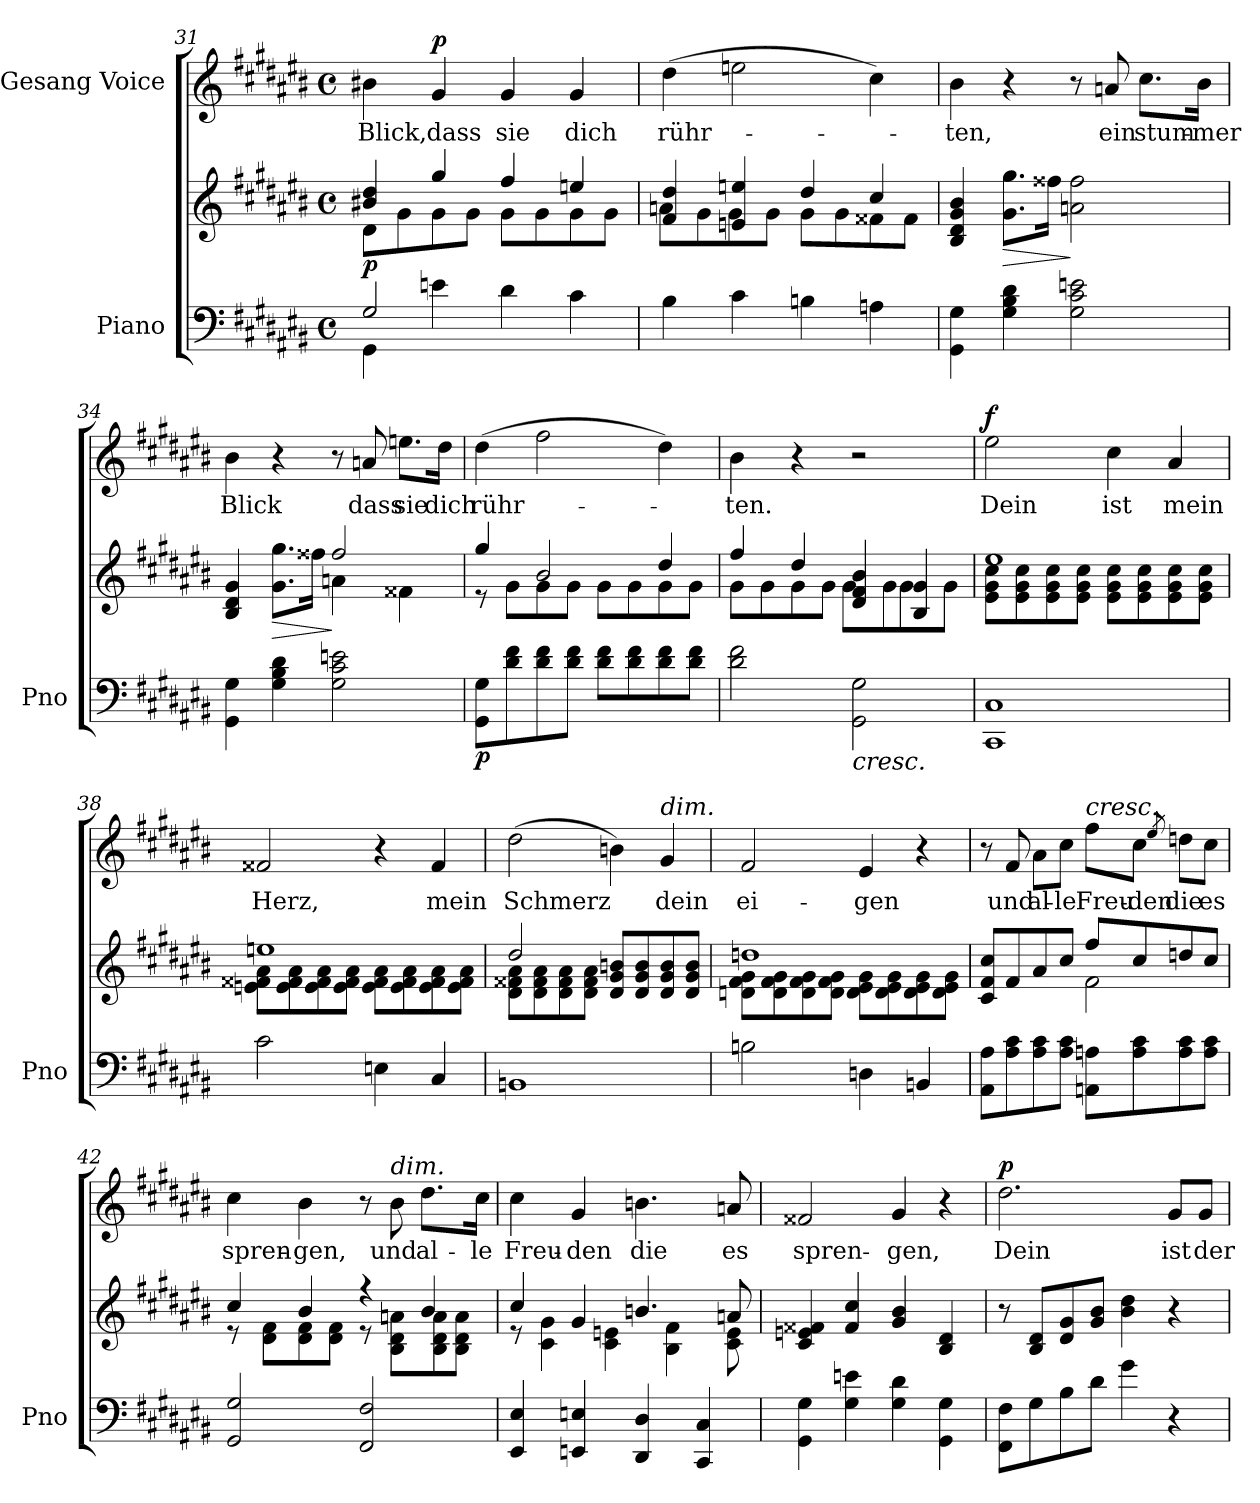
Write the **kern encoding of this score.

**kern	**kern	**dynam	**kern	**text	**dynam
*part2	*part2	*part2	*part1	*part1	*part1
*staff3	*staff2	*staff2/3	*staff1	*staff1	*staff1
*I"Piano	*	*	*I"Gesang Voice	*	*
*I'Pno	*	*	*	*	*
*clefF4	*clefG2	*	*clefG2	*	*
*k[f#c#g#d#a#e#b#]	*k[f#c#g#d#a#e#b#]	*	*k[f#c#g#d#a#e#b#]	*	*
*M4/4	*M4/4	*	*M4/4	*	*
*met(c)	*met(c)	*	*met(c)	*	*
=31	=31	=31	=31	=31	=31
*^	*^	*	*	*	*
!	!	!	!	!LO:DY:b	!	!	!
2G#/	4GG#\	4b#X/ 4dd#/	8d#\L	p	4b#X\	Blick,	.
.	.	.	8g#\	.	.	.	.
!	!	!	!	!	!	!	!LO:DY:a
.	4en\	4gg#/	8g#\	.	4g#/	dass	p
.	.	.	8g#\J	.	.	.	.
2ryy	4d#\	4ff#/	8g#\L	.	4g#/	sie	.
.	.	.	8g#\	.	.	.	.
.	4c#\	4een/	8g#\	.	4g#/	dich	.
.	.	.	8g#\J	.	.	.	.
*v	*v	*	*	*	*	*	*
=32	=32	=32	=32	=32	=32	=32
4B#\	4f#/ 4dd#/	8an\L	.	(4dd#\	rühr-	.
.	.	8g#\	.	.	.	.
4c#\	4en/ 4een/	8g#\	.	2een\	.	.
.	.	8g#\J	.	.	.	.
4Bn\	4dd#/	8g#\L	.	.	.	.
.	.	8g#\	.	.	.	.
4An\	4cc#/	8f##X\	.	4cc#\)	.	.
.	.	8f##\J	.	.	.	.
*	*v	*v	*	*	*	*
=33	=33	=33	=33	=33	=33
4GG#\ 4G#\	4B#/ 4d#/ 4g#/ 4b#/	.	4b#\	-ten,	.
!	!	!LO:HP:b	!	!	!
4G#\ 4B#\ 4d#\	8.g#\ 8.gg#\L	>	4r	.	.
.	16ff##X\Jk	.	.	.	.
2G#\ 2c#\ 2en\	2an\ 2ff##\	]	8r	.	.
.	.	.	8an/	ein	.
.	.	.	8.cc#\L	stum-	.
.	.	.	16b#\Jk	-mer	.
=34	=34	=34	=34	=34	=34
*	*^	*	*	*	*
4GG#\ 4G#\	4B#/ 4d#/ 4g#/	2ryy	.	4b#\	Blick	.
!	!	!	!LO:HP:b	!	!	!
4G#\ 4B#\ 4d#\	8.g#\ 8.gg#\L	.	>	4r	.	.
.	16ff##X\Jk	.	.	.	.	.
2G#\ 2c#\ 2en\	2ff##/	4an\	]	8r	.	.
.	.	.	.	8an/	dass	.
.	.	4f##X\	.	8.een\L	sie	.
.	.	.	.	16dd#\Jk	dich	.
=35	=35	=35	=35	=35	=35	=35
!	!	!	!LO:DY:b=2	!	!	!
8GG#\ 8G#\L	4gg#/	8r	p	(4dd#\	rühr-	.
8d#\ 8f#\	.	8g#\L	.	.	.	.
8d#\ 8f#\	2b#/	8g#\	.	2ff#\	.	.
8d#\ 8f#\J	.	8g#\J	.	.	.	.
8d#\ 8f#\L	.	8g#\L	.	.	.	.
8d#\ 8f#\	.	8g#\	.	.	.	.
8d#\ 8f#\	4dd#/	8g#\	.	4dd#\)	.	.
8d#\ 8f#\J	.	8g#\J	.	.	.	.
=36	=36	=36	=36	=36	=36	=36
2d#\ 2f#\	4ff#/	8g#\L	.	4b#\	-ten.	.
.	.	8g#\	.	.	.	.
.	4dd#/	8g#\	.	4r	.	.
.	.	8g#\J	.	.	.	.
!LO:TX:b:i:t=cresc.	!	!	!	!	!	!
2GG#\ 2G#\	4d#/ 4f#/ 4b#/	8g#\L	.	2r	.	.
.	.	8g#\	.	.	.	.
.	4B#/ 4g#/	8g#\	.	.	.	.
.	.	8g#\J	.	.	.	.
=37	=37	=37	=37	=37	=37	=37
!	!	!	!	!	!	!LO:DY:a
1CC# 1C#	1ee#	8e#\ 8g#\ 8cc#\L	.	2ee#\	Dein	f
.	.	8e#\ 8g#\ 8cc#\	.	.	.	.
.	.	8e#\ 8g#\ 8cc#\	.	.	.	.
.	.	8e#\ 8g#\ 8cc#\J	.	.	.	.
.	.	8e#\ 8g#\ 8cc#\L	.	4cc#\	ist	.
.	.	8e#\ 8g#\ 8cc#\	.	.	.	.
.	.	8e#\ 8g#\ 8cc#\	.	4a#/	mein	.
.	.	8e#\ 8g#\ 8cc#\J	.	.	.	.
=38	=38	=38	=38	=38	=38	=38
2c#\	1een	8en\ 8f##X\ 8a#\L	.	2f##X/	Herz,	.
.	.	8e\ 8f##\ 8a#\	.	.	.	.
.	.	8e\ 8f##\ 8a#\	.	.	.	.
.	.	8e\ 8f##\ 8a#\J	.	.	.	.
4En\	.	8e\ 8f##\ 8a#\L	.	4r	.	.
.	.	8e\ 8f##\ 8a#\	.	.	.	.
4C#/	.	8e\ 8f##\ 8a#\	.	4f##/	mein	.
.	.	8e\ 8f##\ 8a#\J	.	.	.	.
=39	=39	=39	=39	=39	=39	=39
1BBn	2dd#/	8d#\ 8f##X\ 8a#\L	.	(2dd#\	Schmerz	.
.	.	8d#\ 8f##\ 8a#\	.	.	.	.
.	.	8d#\ 8f##\ 8a#\	.	.	.	.
.	.	8d#\ 8f##\ 8a#\J	.	.	.	.
.	8d#/ 8g#/ 8bn/L	2ryy	.	4bn\)	.	.
.	8d#/ 8g#/ 8b/	.	.	.	.	.
!	!	!	!	!LO:TX:a:i:t=dim.	!	!
.	8d#/ 8g#/ 8b/	.	.	4g#/	dein	.
.	8d#/ 8g#/ 8b/J	.	.	.	.	.
=40	=40	=40	=40	=40	=40	=40
2Bn\	1ddn	8dn\ 8f#\ 8g#\L	.	2f#/	ei-	.
.	.	8d\ 8f#\ 8g#\	.	.	.	.
.	.	8d\ 8f#\ 8g#\	.	.	.	.
.	.	8d\ 8f#\ 8g#\J	.	.	.	.
4Dn\	.	8d\ 8e#\ 8g#\L	.	4e#/	-gen	.
.	.	8d\ 8e#\ 8g#\	.	.	.	.
4BBn/	.	8d\ 8e#\ 8g#\	.	4r	.	.
.	.	8d\ 8e#\ 8g#\J	.	.	.	.
=41	=41	=41	=41	=41	=41	=41
8AA#\ 8A#\L	8c#/ 8f#/ 8cc#/L	2ryy	.	8r	.	.
8A#\ 8c#\	8f#/	.	.	8f#/	und	.
8A#\ 8c#\	8a#/	.	.	8a#\L	al-	.
8A#\ 8c#\J	8cc#/J	.	.	8cc#\J	-le	.
!	!	!	!	!LO:TX:a:i:t=cresc.	!	!
8AAn\ 8An\L	8ff#/L	2f#\	.	8ff#\L	Freu-	.
8A\ 8c#\	8cc#/	.	.	8cc#\J	-den	.
.	.	.	.	8qee#/	.	.
8A\ 8c#\	8ddn/	.	.	8ddn\L	die	.
8A\ 8c#\J	8cc#/J	.	.	8cc#\J	es	.
=42	=42	=42	=42	=42	=42	=42
2GG#/ 2G#/	4cc#/	8r	.	4cc#\	spren-	.
.	.	8d#\ 8f#\L	.	.	.	.
.	4b#/	8d#\ 8f#\	.	4b#\	-gen,	.
.	.	8d#\ 8f#\J	.	.	.	.
2FF#/ 2F#/	4r	8r	.	8r	.	.
!	!	!	!	!LO:TX:a:i:t=dim.	!	!
.	.	8B#\ 8d#\ 8an\L	.	8b#\	und	.
.	4b#/	8B#\ 8d#\ 8a\	.	8.dd#\L	al-	.
.	.	8B#\ 8d#\ 8a\J	.	.	.	.
.	.	.	.	16cc#\Jk	-le	.
=43	=43	=43	=43	=43	=43	=43
4EE#/ 4E#/	4cc#/	8r	.	4cc#\	Freu-	.
.	.	4c#\ 4g#\	.	.	.	.
4EEn/ 4En/	4g#/	.	.	4g#/	-den	.
.	.	4c#\ 4en\	.	.	.	.
4DD#/ 4D#/	4.bn/	.	.	4.bn\	die	.
.	.	4B#\ 4f#\	.	.	.	.
4CC#/ 4C#/	.	.	.	.	.	.
.	8an/	8c#\ 8e\	.	8an/	es	.
*	*v	*v	*	*	*	*
=44	=44	=44	=44	=44	=44
4GG#\ 4G#\	4c#/ 4en/ 4f##X/	.	2f##X/	spren-	.
4G#\ 4en\	4f##/ 4cc#/	.	.	.	.
4G#\ 4d#\	4g#/ 4b#/	.	4g#/	-gen,	.
4GG#\ 4G#\	4B#/ 4d#/	.	4r	.	.
=45	=45	=45	=45	=45	=45
!	!	!	!	!	!LO:DY:a
8FF#\ 8F#\L	8r	.	2.dd#\	Dein	p
8G#\	8B#/ 8d#/L	.	.	.	.
8B#\	8d#/ 8g#/	.	.	.	.
8d#\J	8g#/ 8b#/J	.	.	.	.
4g#\	4b#\ 4dd#\	.	.	.	.
4r	4r	.	8g#/L	ist	.
.	.	.	8g#/J	der	.
=	=	=	=	=	=
*-	*-	*-	*-	*-	*-
